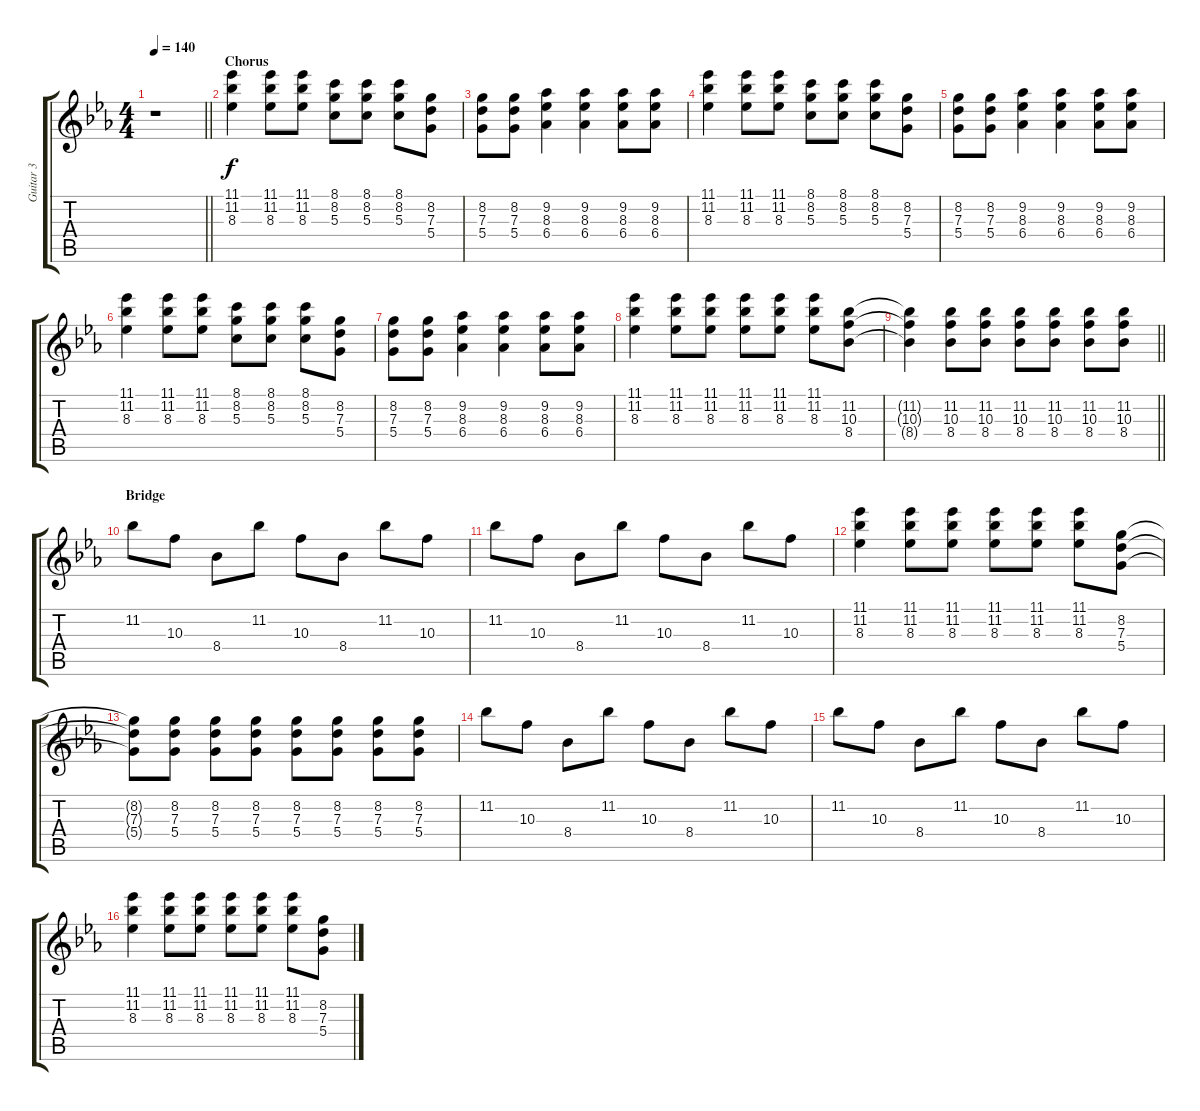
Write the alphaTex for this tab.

\track ("Guitar 3" "Guitar 3") {instrument distortionguitar}
\staff {score tabs}
\tuning (E4 B3 G3 D3 A2 E2) {hide}
\ts (4 4)
\tempo 140
\clef g2
\barLineRight lightlight
\ks eb
r.1{dy f volume 13} |
\section ("" "Chorus")
(11.1 11.2 8.3).4 (11.1 11.2 8.3).8 (11.1 11.2 8.3).8 (8.1 8.2 5.3).8 (8.1 8.2 5.3).8 (8.1 8.2 5.3).8 (8.2 7.3 5.4).8 |
(8.2 7.3 5.4).8 (8.2 7.3 5.4).8 (9.2 8.3 6.4).4 (9.2 8.3 6.4).4 (9.2 8.3 6.4).8 (9.2 8.3 6.4).8 |
(11.1 11.2 8.3).4 (11.1 11.2 8.3).8 (11.1 11.2 8.3).8 (8.1 8.2 5.3).8 (8.1 8.2 5.3).8 (8.1 8.2 5.3).8 (8.2 7.3 5.4).8 |
(8.2 7.3 5.4).8 (8.2 7.3 5.4).8 (9.2 8.3 6.4).4 (9.2 8.3 6.4).4 (9.2 8.3 6.4).8 (9.2 8.3 6.4).8 |
(11.1 11.2 8.3).4 (11.1 11.2 8.3).8 (11.1 11.2 8.3).8 (8.1 8.2 5.3).8 (8.1 8.2 5.3).8 (8.1 8.2 5.3).8 (8.2 7.3 5.4).8 |
(8.2 7.3 5.4).8 (8.2 7.3 5.4).8 (9.2 8.3 6.4).4 (9.2 8.3 6.4).4 (9.2 8.3 6.4).8 (9.2 8.3 6.4).8 |
(11.1 11.2 8.3).4 (11.1 11.2 8.3).8 (11.1 11.2 8.3).8 (11.1 11.2 8.3).8 (11.1 11.2 8.3).8 (11.1 11.2 8.3).8 (11.2 10.3 8.4).8 |
\barLineRight lightlight
(11.2{t} 10.3{t} 8.4{t}).4 (11.2 10.3 8.4).8 (11.2 10.3 8.4).8 (11.2 10.3 8.4).8 (11.2 10.3 8.4).8 (11.2 10.3 8.4).8 (11.2 10.3 8.4).8 |
\section ("" "Bridge")
11.2.8 10.3.8 8.4.8 11.2.8 10.3.8 8.4.8 11.2.8 10.3.8 |
11.2.8 10.3.8 8.4.8 11.2.8 10.3.8 8.4.8 11.2.8 10.3.8 |
(11.1 11.2 8.3).4 (11.1 11.2 8.3).8 (11.1 11.2 8.3).8 (11.1 11.2 8.3).8 (11.1 11.2 8.3).8 (11.1 11.2 8.3).8 (8.2 7.3 5.4).8 |
(8.2{t} 7.3{t} 5.4{t}).8 (8.2 7.3 5.4).8 (8.2 7.3 5.4).8 (8.2 7.3 5.4).8 (8.2 7.3 5.4).8 (8.2 7.3 5.4).8 (8.2 7.3 5.4).8 (8.2 7.3 5.4).8 |
11.2.8 10.3.8 8.4.8 11.2.8 10.3.8 8.4.8 11.2.8 10.3.8 |
11.2.8 10.3.8 8.4.8 11.2.8 10.3.8 8.4.8 11.2.8 10.3.8 |
(11.1 11.2 8.3).4 (11.1 11.2 8.3).8 (11.1 11.2 8.3).8 (11.1 11.2 8.3).8 (11.1 11.2 8.3).8 (11.1 11.2 8.3).8 (8.2 7.3 5.4).8
